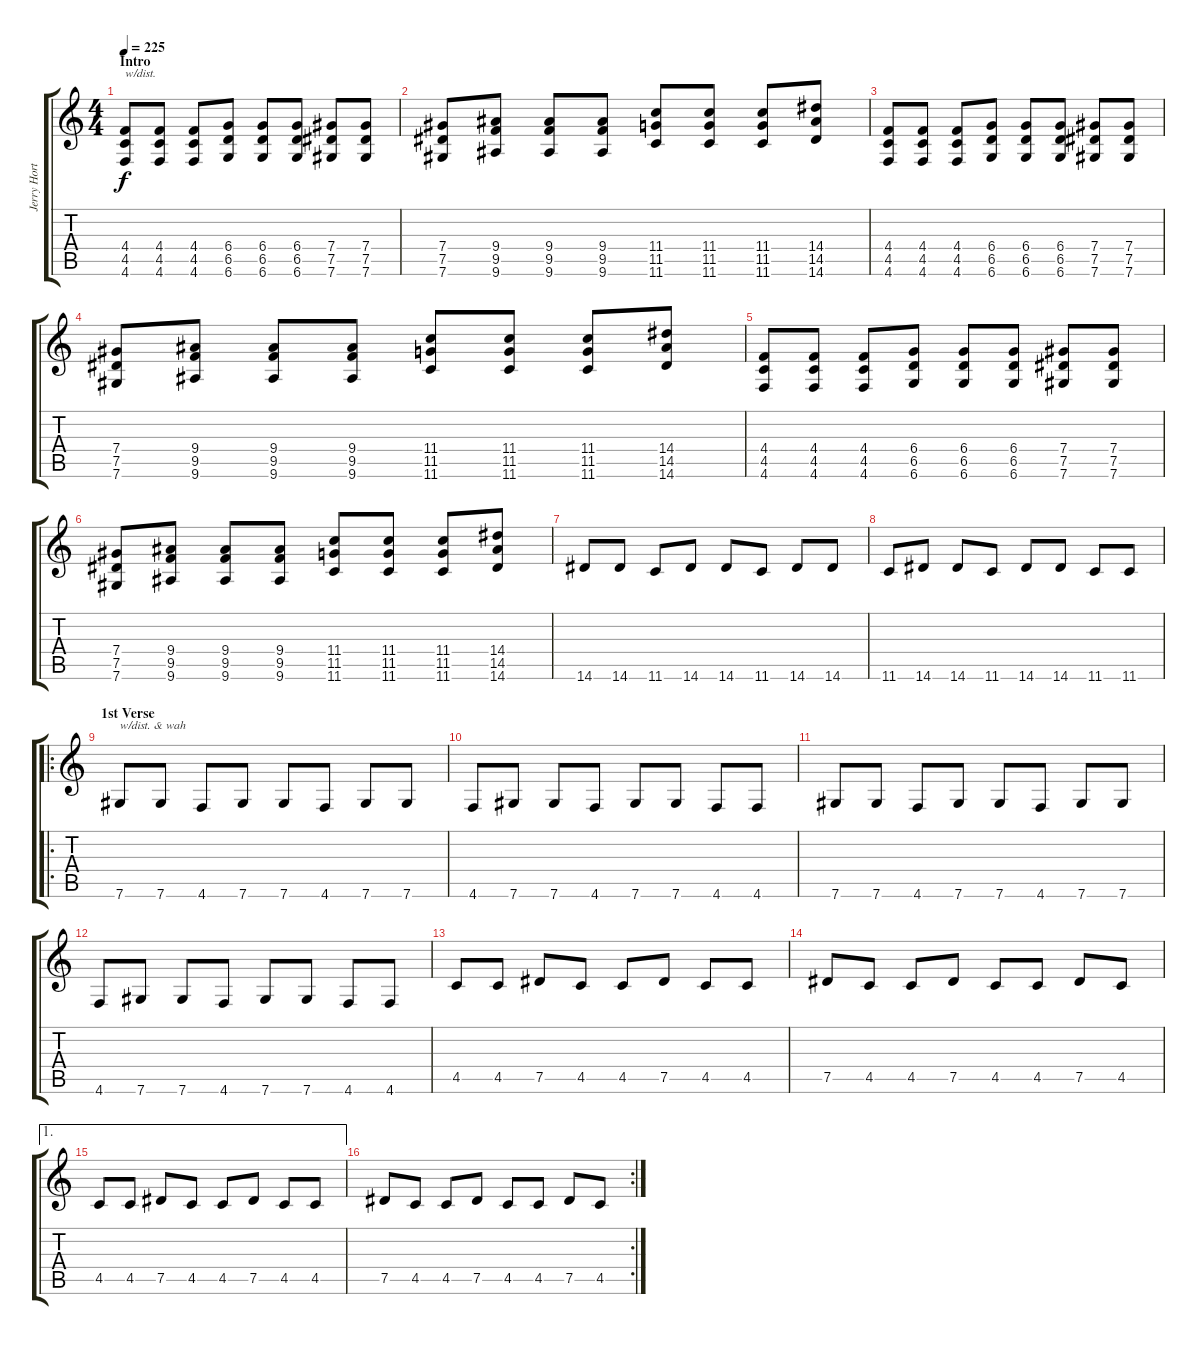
\track ("Jerry Horton" "Jerry Hort") {instrument distortionguitar}
\staff {score tabs}
\tuning (Eb4 Bb3 Gb3 Db3 Ab2 Db2) {hide}
\ts (4 4)
\section ("" "Intro")
\tempo 225
\clef g2
\ks c
(4.4 4.5 4.6).8{txt "w/dist." dy f instrument distortionguitar} (4.4 4.5 4.6).8 (4.4 4.5 4.6).8 (6.4 6.5 6.6).8 (6.4 6.5 6.6).8 (6.4 6.5 6.6).8 (7.4 7.5 7.6).8 (7.4 7.5 7.6).8 |
(7.4 7.5 7.6).8 (9.4 9.5 9.6).8 (9.4 9.5 9.6).8 (9.4 9.5 9.6).8 (11.4 11.5 11.6).8 (11.4 11.5 11.6).8 (11.4 11.5 11.6).8 (14.4 14.5 14.6).8 |
(4.4 4.5 4.6).8 (4.4 4.5 4.6).8 (4.4 4.5 4.6).8 (6.4 6.5 6.6).8 (6.4 6.5 6.6).8 (6.4 6.5 6.6).8 (7.4 7.5 7.6).8 (7.4 7.5 7.6).8 |
(7.4 7.5 7.6).8 (9.4 9.5 9.6).8 (9.4 9.5 9.6).8 (9.4 9.5 9.6).8 (11.4 11.5 11.6).8 (11.4 11.5 11.6).8 (11.4 11.5 11.6).8 (14.4 14.5 14.6).8 |
(4.4 4.5 4.6).8 (4.4 4.5 4.6).8 (4.4 4.5 4.6).8 (6.4 6.5 6.6).8 (6.4 6.5 6.6).8 (6.4 6.5 6.6).8 (7.4 7.5 7.6).8 (7.4 7.5 7.6).8 |
(7.4 7.5 7.6).8 (9.4 9.5 9.6).8 (9.4 9.5 9.6).8 (9.4 9.5 9.6).8 (11.4 11.5 11.6).8 (11.4 11.5 11.6).8 (11.4 11.5 11.6).8 (14.4 14.5 14.6).8 |
14.6.8 14.6.8 11.6.8 14.6.8 14.6.8 11.6.8 14.6.8 14.6.8 |
11.6.8 14.6.8 14.6.8 11.6.8 14.6.8 14.6.8 11.6.8 11.6.8 |
\ro
\section ("" "1st Verse")
7.6.8{txt "w/dist. & wah"} 7.6.8 4.6.8 7.6.8 7.6.8 4.6.8 7.6.8 7.6.8 |
4.6.8 7.6.8 7.6.8 4.6.8 7.6.8 7.6.8 4.6.8 4.6.8 |
7.6.8 7.6.8 4.6.8 7.6.8 7.6.8 4.6.8 7.6.8 7.6.8 |
4.6.8 7.6.8 7.6.8 4.6.8 7.6.8 7.6.8 4.6.8 4.6.8 |
4.5.8 4.5.8 7.5.8 4.5.8 4.5.8 7.5.8 4.5.8 4.5.8 |
7.5.8 4.5.8 4.5.8 7.5.8 4.5.8 4.5.8 7.5.8 4.5.8 |
\ae 1
4.5.8 4.5.8 7.5.8 4.5.8 4.5.8 7.5.8 4.5.8 4.5.8 |
\rc 2
7.5.8 4.5.8 4.5.8 7.5.8 4.5.8 4.5.8 7.5.8 4.5.8
